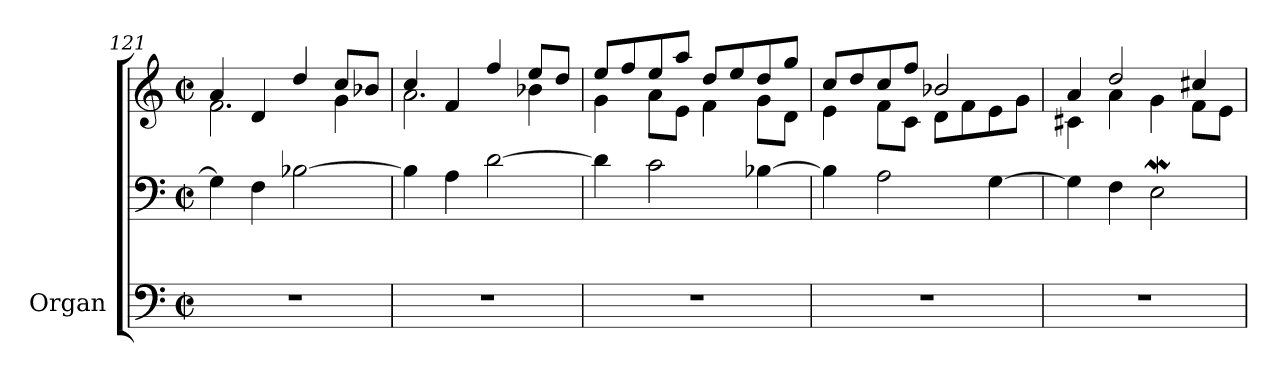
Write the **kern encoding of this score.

**kern	**kern	**kern
*part1	*part1	*part1
*staff3	*staff2	*staff1
*I"Organ	*	*
*clefF4	*clefF4	*clefG2
*k[]	*k[]	*k[]
*M2/2	*M2/2	*M2/2
*met(c|)	*met(c|)	*met(c|)
=121	=121	=121
*	*	*^
1r	4G\]	4a/	2.f\
.	4F\	4d/	.
.	[2B-X\	4dd/	.
.	.	8cc/L	4g\
.	.	8b-X/J	.
=122	=122	=122	=122
1r	4B-\]	4cc/	2.a\
.	4A\	4f/	.
.	[2d\	4ff/	.
.	.	8ee/L	4b-X\
.	.	8dd/J	.
=123	=123	=123	=123
1r	4d\]	8ee/L	4g\
.	.	8ff/	.
.	2c\	8ee/	8a\L
.	.	8aa/J	8e\J
.	.	8dd/L	4f\
.	.	8ee/	.
.	[4B-X\	8dd/	8g\L
.	.	8gg/J	8d\J
=124	=124	=124	=124
1r	4B-\]	8cc/L	4e\
.	.	8dd/	.
.	2A\	8cc/	8f\L
.	.	8ff/J	8c\J
.	.	2b-X/	8d\L
.	.	.	8f\
.	[4G\	.	8e\
.	.	.	8g\J
!!LO:PB:g=z	!!
=125	=125	=125	=125
1r	4G\]	4a/	4c#X\
.	4F\	2dd/	4a\
.	2EW\	.	4g\
.	.	4cc#X/	8f\L
.	.	.	8e\J
*	*	*v	*v
=	=	=
*-	*-	*-
